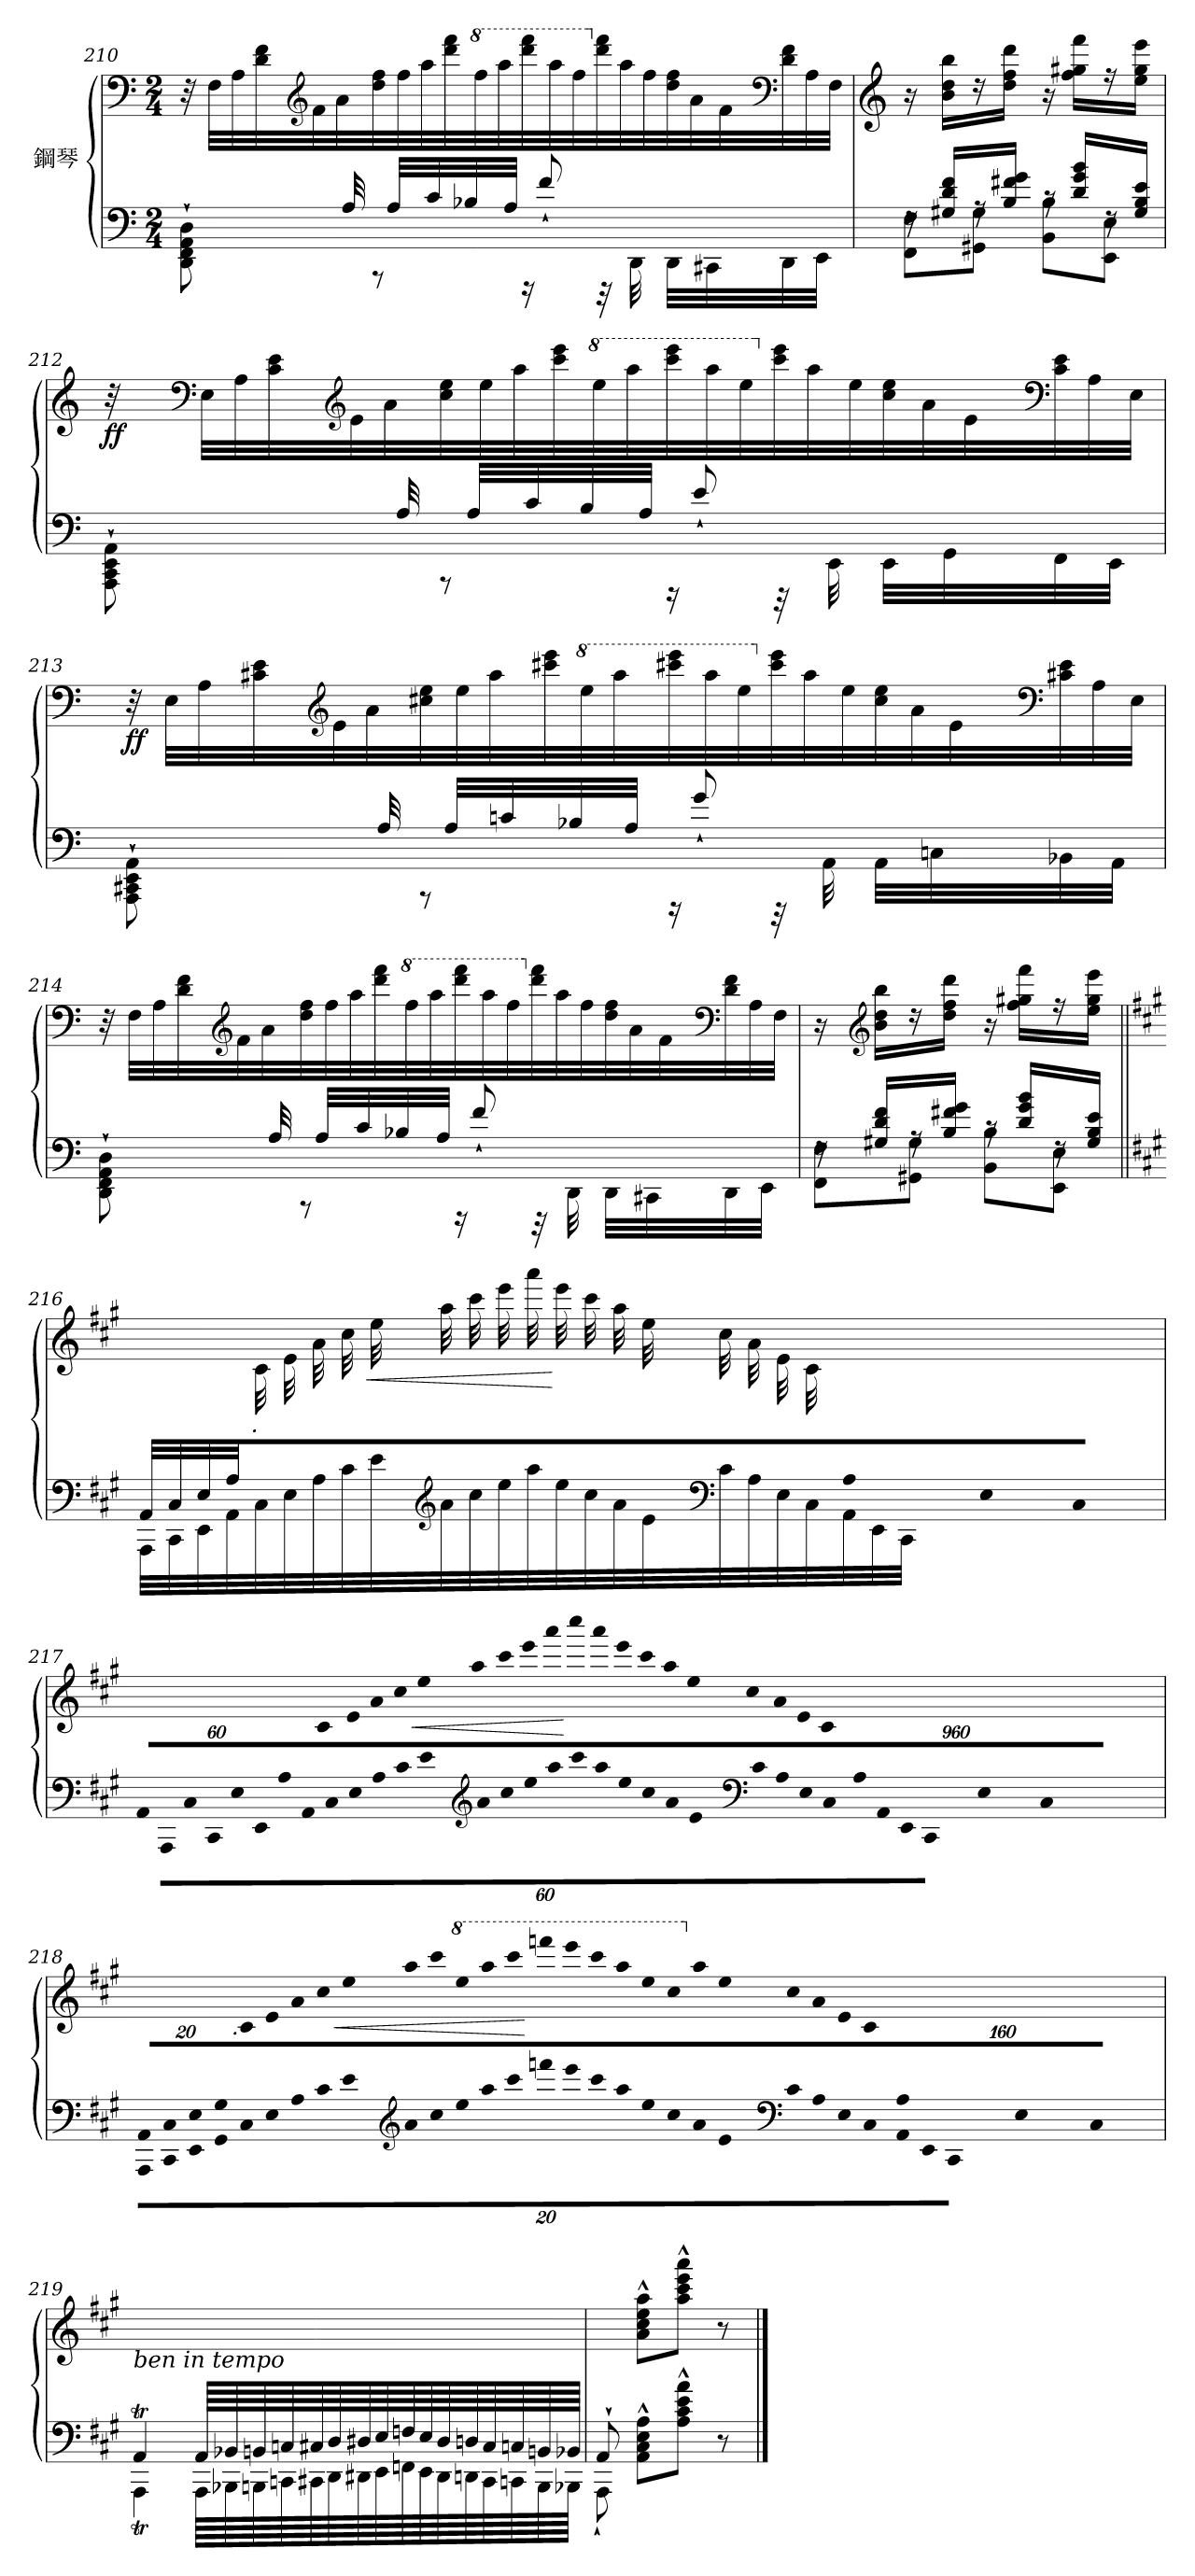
**kern	**kern	**dynam
*part1	*part1	*part1
*staff2	*staff1	*staff1/2
*I"鋼琴	*	*
!!LO:LB:g=z
*clefF4	*clefF4	*
*k[]	*k[]	*
*M2/4	*M2/4	*
=210	=210	=210
*^	*	*
*	*	*Xtuplet	*
8DD\` 8FF\` 8AA\` 8D\`	16..ryy	48r	.
.	.	48F\LLL	.
.	.	48A\	.
.	.	48d\ 48f\	.
*	*	*clefG2	*
.	.	48f\	.
.	.	48a\	.
.	32A/	.	.
8rAAA	.	48dd\ 48ff\	.
.	32A/LLL	.	.
.	.	48ff\	.
.	.	48aa\	.
.	32c/	.	.
.	.	48ddd\ 48fff\	.
.	32B-X/	.	.
*	*	*8va	*
.	.	48fff\	.
.	.	48aaa\	.
.	32A/JJJ	.	.
16rFFF	.	48dddd\ 48ffff\	.
.	8f`/	.	.
.	.	48aaa\	.
.	.	48fff\	.
*	*	*X8va	*
32rDDD	.	48ddd\ 48fff\	.
.	.	48aa\	.
32DD\	.	.	.
.	.	48ff\	.
32DD\LLL	.	48dd\ 48ff\	.
.	16..ryy	.	.
.	.	48a\	.
32CC#X\	.	.	.
.	.	48f\	.
*	*	*clefF4	*
32DD\	.	48d\ 48f\	.
.	.	48A\	.
32EE\JJJ	.	.	.
.	.	48F\JJJ	.
=211	=211	=211	=211
*	*	*clefG2	*
16rF	8FF\ 8F\L	16r	.
16G#X/ 16d/ 16f/LL	.	16b\ 16dd\ 16bb\LL	.
16rA	8GG#X\ 8G#\J	16rdd	.
16B/ 16f#X/ 16g/JJ	.	16dd\ 16ff\ 16ddd\JJ	.
16rc	8BB\ 8B\L	16r	.
16d/ 16g/ 16b/LL	.	16ff\ 16gg#X\ 16fff\LL	.
16rF	8EE\ 8E\J	16rff	.
16G#/ 16B/ 16e/JJ	.	16ee\ 16gg#\ 16eee\JJ	.
!!LO:LB:g=z
=212	=212	=212	=212
!	!	!	!LO:DY:b
8AAA\` 8CC\` 8EE\` 8AA\`	16..ryy	48r	ff
*	*	*clefF4	*
.	.	48E\LLL	.
.	.	48A\	.
.	.	48c\ 48e\	.
*	*	*clefG2	*
.	.	48e\	.
.	.	48a\	.
.	32A/	.	.
8rAAA	.	48cc\ 48ee\	.
.	32A/LLL	.	.
.	.	48ee\	.
.	.	48aa\	.
.	32c/	.	.
.	.	48ccc\ 48eee\	.
.	32B/	.	.
*	*	*8va	*
.	.	48eee\	.
.	.	48aaa\	.
.	32A/JJJ	.	.
16rFFF	.	48cccc\ 48eeee\	.
.	8e`/	.	.
.	.	48aaa\	.
.	.	48eee\	.
*	*	*X8va	*
32rDDD	.	48ccc\ 48eee\	.
.	.	48aa\	.
32EE\	.	.	.
.	.	48ee\	.
32EE\LLL	.	48cc\ 48ee\	.
.	16..ryy	.	.
.	.	48a\	.
32GG\	.	.	.
.	.	48e\	.
*	*	*clefF4	*
32FF\	.	48c\ 48e\	.
.	.	48A\	.
32EE\JJJ	.	.	.
.	.	48E\JJJ	.
=213	=213	=213	=213
!	!	!	!LO:DY:b
8AAA\` 8CC#X\` 8EE\` 8AA\`	16..ryy	48r	ff
.	.	48E\LLL	.
.	.	48A\	.
.	.	48c#X\ 48e\	.
*	*	*clefG2	*
.	.	48e\	.
.	.	48a\	.
.	32A/	.	.
8rAAA	.	48cc#X\ 48ee\	.
.	32A/LLL	.	.
.	.	48ee\	.
.	.	48aa\	.
.	32cn/	.	.
.	.	48ccc#X\ 48eee\	.
.	32B-X/	.	.
*	*	*8va	*
.	.	48eee\	.
.	.	48aaa\	.
.	32A/JJJ	.	.
16rFFF	.	48cccc#X\ 48eeee\	.
.	8g`/	.	.
.	.	48aaa\	.
.	.	48eee\	.
*	*	*X8va	*
32rDDD	.	48ccc#\ 48eee\	.
.	.	48aa\	.
32AA\	.	.	.
.	.	48ee\	.
32AA\LLL	.	48cc#\ 48ee\	.
.	16..ryy	.	.
.	.	48a\	.
32Cn\	.	.	.
.	.	48e\	.
*	*	*clefF4	*
32BB-X\	.	48c#X\ 48e\	.
.	.	48A\	.
32AA\JJJ	.	.	.
.	.	48E\JJJ	.
!!LO:LB:g=z
=214	=214	=214	=214
8DD\` 8FF\` 8AA\` 8D\`	16..ryy	48r	.
.	.	48F\LLL	.
.	.	48A\	.
.	.	48d\ 48f\	.
*	*	*clefG2	*
.	.	48f\	.
.	.	48a\	.
.	32A/	.	.
8rAAA	.	48dd\ 48ff\	.
.	32A/LLL	.	.
.	.	48ff\	.
.	.	48aa\	.
.	32c/	.	.
.	.	48ddd\ 48fff\	.
.	32B-X/	.	.
*	*	*8va	*
.	.	48fff\	.
.	.	48aaa\	.
.	32A/JJJ	.	.
16rFFF	.	48dddd\ 48ffff\	.
.	8f`/	.	.
.	.	48aaa\	.
.	.	48fff\	.
*	*	*X8va	*
32rDDD	.	48ddd\ 48fff\	.
.	.	48aa\	.
32DD\	.	.	.
.	.	48ff\	.
32DD\LLL	.	48dd\ 48ff\	.
.	16..ryy	.	.
.	.	48a\	.
32CC#X\	.	.	.
.	.	48f\	.
*	*	*clefF4	*
32DD\	.	48d\ 48f\	.
.	.	48A\	.
32EE\JJJ	.	.	.
.	.	48F\JJJ	.
=215	=215	=215	=215
16rF	8FF\ 8F\L	16r	.
*	*	*clefG2	*
16G#X/ 16d/ 16f/LL	.	16b\ 16dd\ 16bb\LL	.
16rA	8GG#X\ 8G#\J	16rdd	.
16B/ 16f#X/ 16g/JJ	.	16dd\ 16ff\ 16ddd\JJ	.
16rc	8BB\ 8B\L	16r	.
16d/ 16g/ 16b/LL	.	16ff\ 16gg#X\ 16fff\LL	.
16rF	8EE\ 8E\J	16rff	.
16G#/ 16B/ 16e/JJ	.	16ee\ 16gg#\ 16eee\JJ	.
!!LO:LB:g=z
=216||	=216||	=216||	=216||
*k[f#c#g#]	*	*k[f#c#g#]	*
*Xtuplet	*	*	*
48AA/LLL	48AAA\LLL	12ryy	.
48C#/	48CC#\	.	.
48E/	48EE\	.	.
48A/	48AA\	.	.
!	!	!LO:TX:b:i:t=.	!
48%17ryy	48C#\	48c#\	.
.	48E\	48e\	.
.	48A\	48a\	.
.	48c#\	48cc#\	.
!	!	!	!LO:HP:b
.	48e\	48ee\	<
*clefG2	*	*	*
.	48a\	48aa\	.
.	48cc#\	48ccc#\	.
.	48ee\	48eee\	.
.	48aa\	48aaa\	.
.	48ee\	48eee\	[
.	48cc#\	48ccc#\	.
.	48a\	48aa\	.
.	48e\	48ee\	.
*clefF4	*	*	*
.	48c#\	48cc#\	.
.	48A\	48a\	.
.	48E\	48e\	.
.	48C#\	48c#\	.
48A/	48AA\	16ryy	.
48E/	48EE\	.	.
48C#/JJJ	48CC#\JJJ	.	.
=217	=217	=217	=217
*tuplet	*	*	*
*Xbrackettup	*	*	*
!LO:N:vis=32	!	!	!
1920%37AA/LLL	960ryy	480%37ryy	.
!	!LO:N:vis=32	!	!
.	1920%37AAA\LLL	.	.
!LO:N:vis=32	!	!	!
1920%37C#/	.	.	.
!	!LO:N:vis=32	!	!
.	1920%37CC#\	.	.
!LO:N:vis=32	!	!	!
1920%37E/	.	.	.
!	!LO:N:vis=32	!	!
.	1920%37EE\	.	.
!LO:N:vis=32	!	!	!
1920%37A/	.	.	.
!	!LO:N:vis=32	!	!
.	1920%37AA\	.	.
!	!	!LO:N:vis=32	!
1920%703ryy	.	1920%37c#\	.
!	!LO:N:vis=32	!	!
.	1920%37C#\	.	.
!	!	!LO:N:vis=32	!
.	.	1920%37e\	.
!	!LO:N:vis=32	!	!
.	1920%37E\	.	.
!	!	!LO:N:vis=32	!
.	.	1920%37a\	.
!	!LO:N:vis=32	!	!
.	1920%37A\	.	.
!	!	!LO:N:vis=32	!
.	.	1920%37cc#\	.
!	!LO:N:vis=32	!	!
.	1920%37c#\	.	.
!	!	!LO:N:vis=32	!LO:HP:b
.	.	1920%37ee\	<
!	!LO:N:vis=32	!	!
.	1920%37e\	.	.
!	!	!LO:N:vis=32	!
.	.	1920%37aa\	.
*clefG2	*	*	*
!	!LO:N:vis=32	!	!
.	1920%37a\	.	.
!	!	!LO:N:vis=32	!
.	.	1920%37ccc#\	.
!	!LO:N:vis=32	!	!
.	1920%37cc#\	.	.
!	!	!LO:N:vis=32	!
.	.	1920%37eee\	.
!	!LO:N:vis=32	!	!
.	1920%37ee\	.	.
!	!	!LO:N:vis=32	!
.	.	1920%37aaa\	.
!	!LO:N:vis=32	!	!
.	1920%37aa\	.	.
!	!	!LO:N:vis=32	!
.	.	1920%37cccc#\	[
!	!LO:N:vis=32	!	!
.	1920%37ccc#\	.	.
!	!	!LO:N:vis=32	!
.	.	1920%37aaa\	.
!	!LO:N:vis=32	!	!
.	1920%37aa\	.	.
!	!	!LO:N:vis=32	!
.	.	1920%37eee\	.
!	!LO:N:vis=32	!	!
.	1920%37ee\	.	.
!	!	!LO:N:vis=32	!
.	.	1920%37ccc#\	.
!	!LO:N:vis=32	!	!
.	1920%37cc#\	.	.
!	!	!LO:N:vis=32	!
.	.	1920%37aa\	.
!	!LO:N:vis=32	!	!
.	1920%37a\	.	.
!	!	!LO:N:vis=32	!
.	.	1920%37ee\	.
!	!LO:N:vis=32	!	!
.	1920%37e\	.	.
!	!	!LO:N:vis=32	!
.	.	1920%37cc#\	.
*clefF4	*	*	*
!	!LO:N:vis=32	!	!
.	1920%37c#\	.	.
!	!	!LO:N:vis=32	!
.	.	1920%37a\	.
!	!LO:N:vis=32	!	!
.	1920%37A\	.	.
!	!	!LO:N:vis=32	!
.	.	1920%37e\	.
!	!LO:N:vis=32	!	!
.	1920%37E\	.	.
!	!	!LO:N:vis=32	!
.	.	1920%37c#\	.
!	!LO:N:vis=32	!	!
.	1920%37C#\	.	.
!LO:N:vis=32	!	!	!
1920%37A/	.	1920%113ryy	.
!	!LO:N:vis=32	!	!
.	1920%37AA\	.	.
!LO:N:vis=32	!	!	!
1920%37E/	.	.	.
!	!LO:N:vis=32	!	!
.	1920%37EE\	.	.
!LO:N:vis=32	!	!	!
1920%37C#/JJJ	.	.	.
!	!LO:N:vis=32	!	!
.	1920%37CC#\JJJ	.	.
960ryy	.	.	.
!!LO:PB:g=z
=218	=218	=218	=218
!LO:N:vis=32	!LO:N:vis=32	!	!
640%11AA/LLL	640%11AAA\LLL	160%11ryy	.
!LO:N:vis=32	!LO:N:vis=32	!	!
640%11C#/	640%11CC#\	.	.
!LO:N:vis=32	!LO:N:vis=32	!	!
640%11E/	640%11EE\	.	.
!LO:N:vis=32	!LO:N:vis=32	!	!
640%11G#/	640%11GG#\	.	.
!	!	!LO:TX:b:i:t=.	!
!	!LO:N:vis=32	!LO:N:vis=32	!
320%121ryy	640%11C#\	640%11c#\	.
!	!LO:N:vis=32	!LO:N:vis=32	!
.	640%11E\	640%11e\	.
!	!LO:N:vis=32	!LO:N:vis=32	!
.	640%11A\	640%11a\	.
!	!LO:N:vis=32	!LO:N:vis=32	!
.	640%11c#\	640%11cc#\	.
!	!LO:N:vis=32	!LO:N:vis=32	!LO:HP:b
.	640%11e\	640%11ee\	<
*clefG2	*	*	*
!	!LO:N:vis=32	!LO:N:vis=32	!
.	640%11a\	640%11aa\	.
!	!LO:N:vis=32	!LO:N:vis=32	!
.	640%11cc#\	640%11ccc#\	.
!	!LO:N:vis=32	!	!
*	*	*8va	*
!	!	!LO:N:vis=32	!
.	640%11ee\	640%11eee\	.
!	!LO:N:vis=32	!LO:N:vis=32	!
.	640%11aa\	640%11aaa\	.
!	!LO:N:vis=32	!LO:N:vis=32	!
.	640%11ccc#\	640%11cccc#\	.
!	!LO:N:vis=32	!LO:N:vis=32	!
.	640%11fffn\	640%11ffffn\	[
!	!LO:N:vis=32	!LO:N:vis=32	!
.	640%11eee\	640%11eeee\	.
!	!LO:N:vis=32	!LO:N:vis=32	!
.	640%11ccc#\	640%11cccc#\	.
!	!LO:N:vis=32	!LO:N:vis=32	!
.	640%11aa\	640%11aaa\	.
!	!LO:N:vis=32	!LO:N:vis=32	!
.	640%11ee\	640%11eee\	.
!	!LO:N:vis=32	!LO:N:vis=32	!
.	640%11cc#\	640%11ccc#\	.
!	!LO:N:vis=32	!	!
*	*	*X8va	*
!	!	!LO:N:vis=32	!
.	640%11a\	640%11aa\	.
!	!LO:N:vis=32	!LO:N:vis=32	!
.	640%11e\	640%11ee\	.
*clefF4	*	*	*
!	!LO:N:vis=32	!LO:N:vis=32	!
.	640%11c#\	640%11cc#\	.
!	!LO:N:vis=32	!LO:N:vis=32	!
.	640%11A\	640%11a\	.
!	!LO:N:vis=32	!LO:N:vis=32	!
.	640%11E\	640%11e\	.
!	!LO:N:vis=32	!LO:N:vis=32	!
.	640%11C#\	640%11c#\	.
!LO:N:vis=32	!LO:N:vis=32	!	!
640%11A/	640%11AA\	640%33ryy	.
!LO:N:vis=32	!LO:N:vis=32	!	!
640%11E/	640%11EE\	.	.
!LO:N:vis=32	!LO:N:vis=32	!	!
640%11C#/JJJ	640%11CC#\JJJ	.	.
=219	=219	=219	=219
!	!	!LO:TX:b:i:t=ben in tempo	!
4AAT/	4AAAT\	2ryy	.
64AA/LLLL	64AAA\LLLL	.	.
64BB-X/	64BBB-X\	.	.
64BBn/	64BBBn\	.	.
64Cn/	64CCn\	.	.
64C#X/	64CC#X\	.	.
64D/	64DD\	.	.
64D#X/	64DD#X\	.	.
64E/	64EE\	.	.
64Fn/	64FFn\	.	.
64E/	64EE\	.	.
64D#/	64DD#\	.	.
64Dn/	64DDn\	.	.
64C#/	64CC#\	.	.
64Cn/	64CCn\	.	.
64BBn/	64BBB\	.	.
64BB-X/JJJJ	64BBB-X\JJJJ	.	.
=220	=220	=220	=220
8AA`/	8AAA`\	8ryy	.
4.ryy	8AA\^^ 8C#\^^ 8E\^^ 8A\^^L	8a\^^ 8cc#\^^ 8ee\^^ 8aa\^^L	.
.	8A\^^ 8c#\^^ 8e\^^ 8a\^^J	8aa\^^ 8ccc#\^^ 8eee\^^ 8aaa\^^J	.
.	8r	8r	.
*v	*v	*	*
==	==	==
*-	*-	*-
